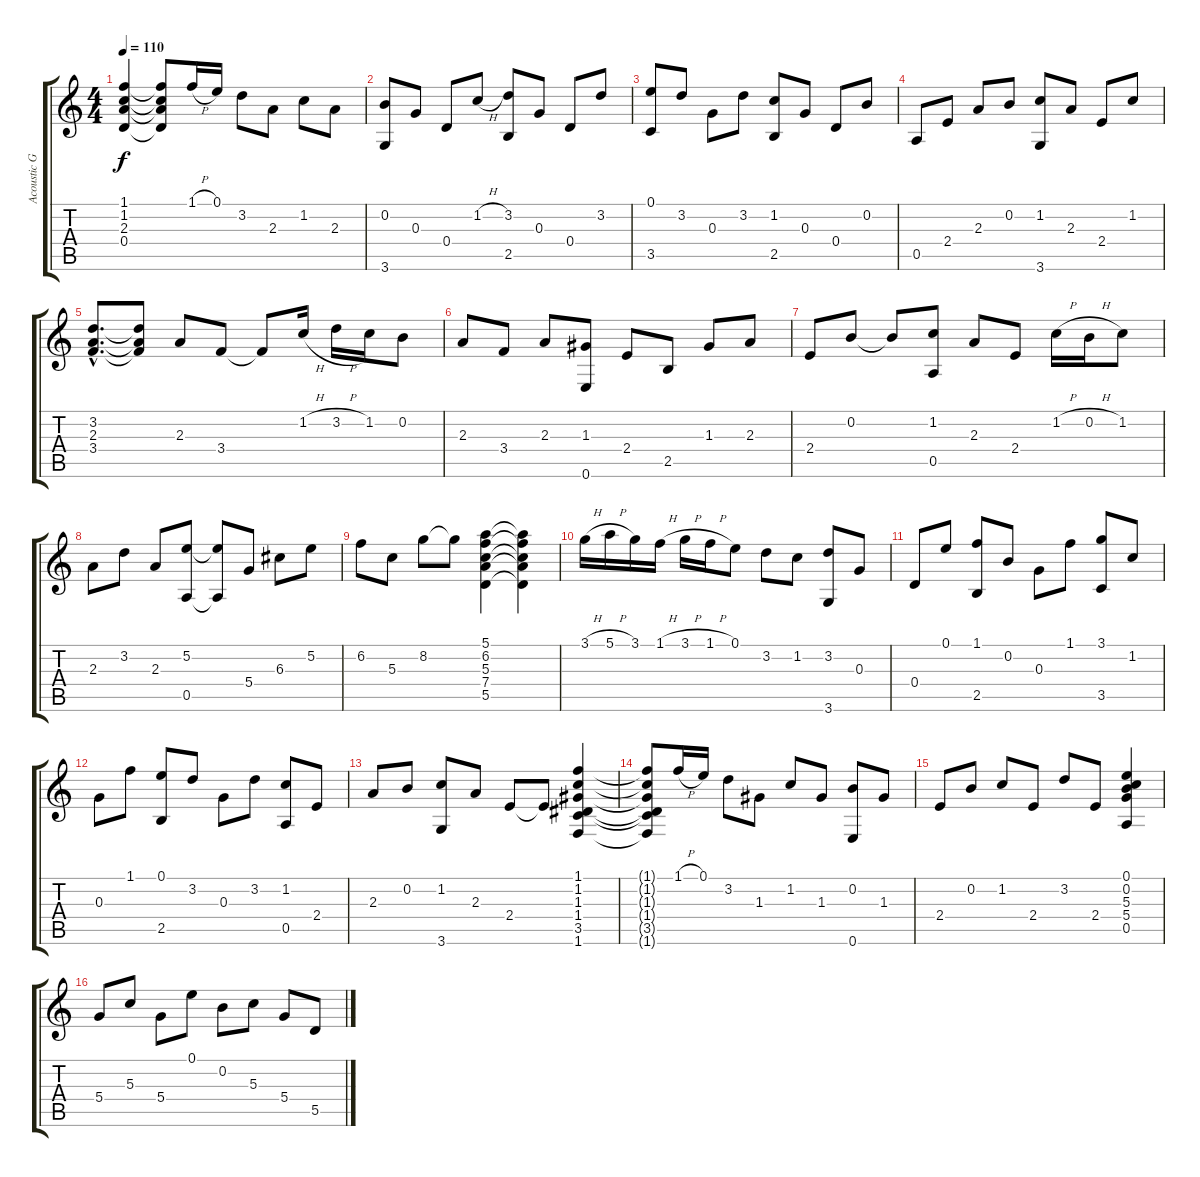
\track ("Acoustic Guitar" "Acoustic G") {instrument electricguitarmuted}
\staff {score tabs}
\tuning (E4 B3 G3 D3 A2 E2) {hide}
\ts (4 4)
\tempo 110
\clef g2
\ks c
(1.1 1.2 2.3 0.4).4{dy f instrument electricguitarmuted} (1.1{t} 1.2{t} 2.3{t} 0.4{t}).8 1.1{h}.16 0.1.16 3.2.8 2.3.8 1.2.8 2.3.8 |
(0.2 3.6).8 0.3.8 0.4.8 1.2{h}.8 (3.2 2.5).8 0.3.8 0.4.8 3.2.8 |
(0.1 3.5).8 3.2.8 0.3.8 3.2.8 (1.2 2.5).8 0.3.8 0.4.8 0.2.8 |
0.5.8 2.4.8 2.3.8 0.2.8 (1.2 3.6).8 2.3.8 2.4.8 1.2.8 |
(3.2{hac} 2.3{hac} 3.4{hac}).8{d} (3.2{t} 2.3{t} 3.4{t}).8 2.3.8 3.4.8 3.4{t}.8 1.2{h}.16 3.2{h}.16 1.2.16 0.2.8 |
2.3.8 3.4.8 2.3.8 (1.3 0.6).8 2.4.8 2.5.8 1.3.8 2.3.8 |
2.4.8 0.2.8 0.2{t}.8 (1.2 0.5).8 2.3.8 2.4.8 1.2{h}.16 0.2{h}.16 1.2.8 |
2.3.8 3.2.8 2.3.8 (5.2 0.5).8 (5.2{t} 0.5{t}).8 5.4.8 6.3.8 5.2.8 |
6.2.8 5.3.8 8.2.8 8.2{t}.8 (5.1 6.2 5.3 7.4 5.5).4 (5.1{t} 6.2{t} 5.3{t} 7.4{t} 5.5{t}).4 |
3.1{h}.16 5.1{h}.16 3.1.16 1.1{h}.16 3.1{h}.16 1.1{h}.16 0.1.8 3.2.8 1.2.8 (3.2 3.6).8 0.3.8 |
0.4.8 0.1.8 (1.1 2.5).8 0.2.8 0.3.8 1.1.8 (3.1 3.5).8 1.2.8 |
0.3.8 1.1.8 (0.1 2.5).8 3.2.8 0.3.8 3.2.8 (1.2 0.5).8 2.4.8 |
2.3.8 0.2.8 (1.2 3.6).8 2.3.8 2.4.8 2.4{t}.8 (1.1 1.2 1.3 1.4 3.5 1.6).4 |
(1.1{t} 1.2{t} 1.3{t} 1.4{t} 3.5{t} 1.6{t}).8 1.1{h}.16 0.1.16 3.2.8 1.3.8 1.2.8 1.3.8 (0.2 0.6).8 1.3.8 |
2.4.8 0.2.8 1.2.8 2.4.8 3.2.8 2.4.8 (0.1 0.2 5.3 5.4 0.5).4 |
5.4.8 5.3.8 5.4.8 0.1.8 0.2.8 5.3.8 5.4.8 5.5.8
